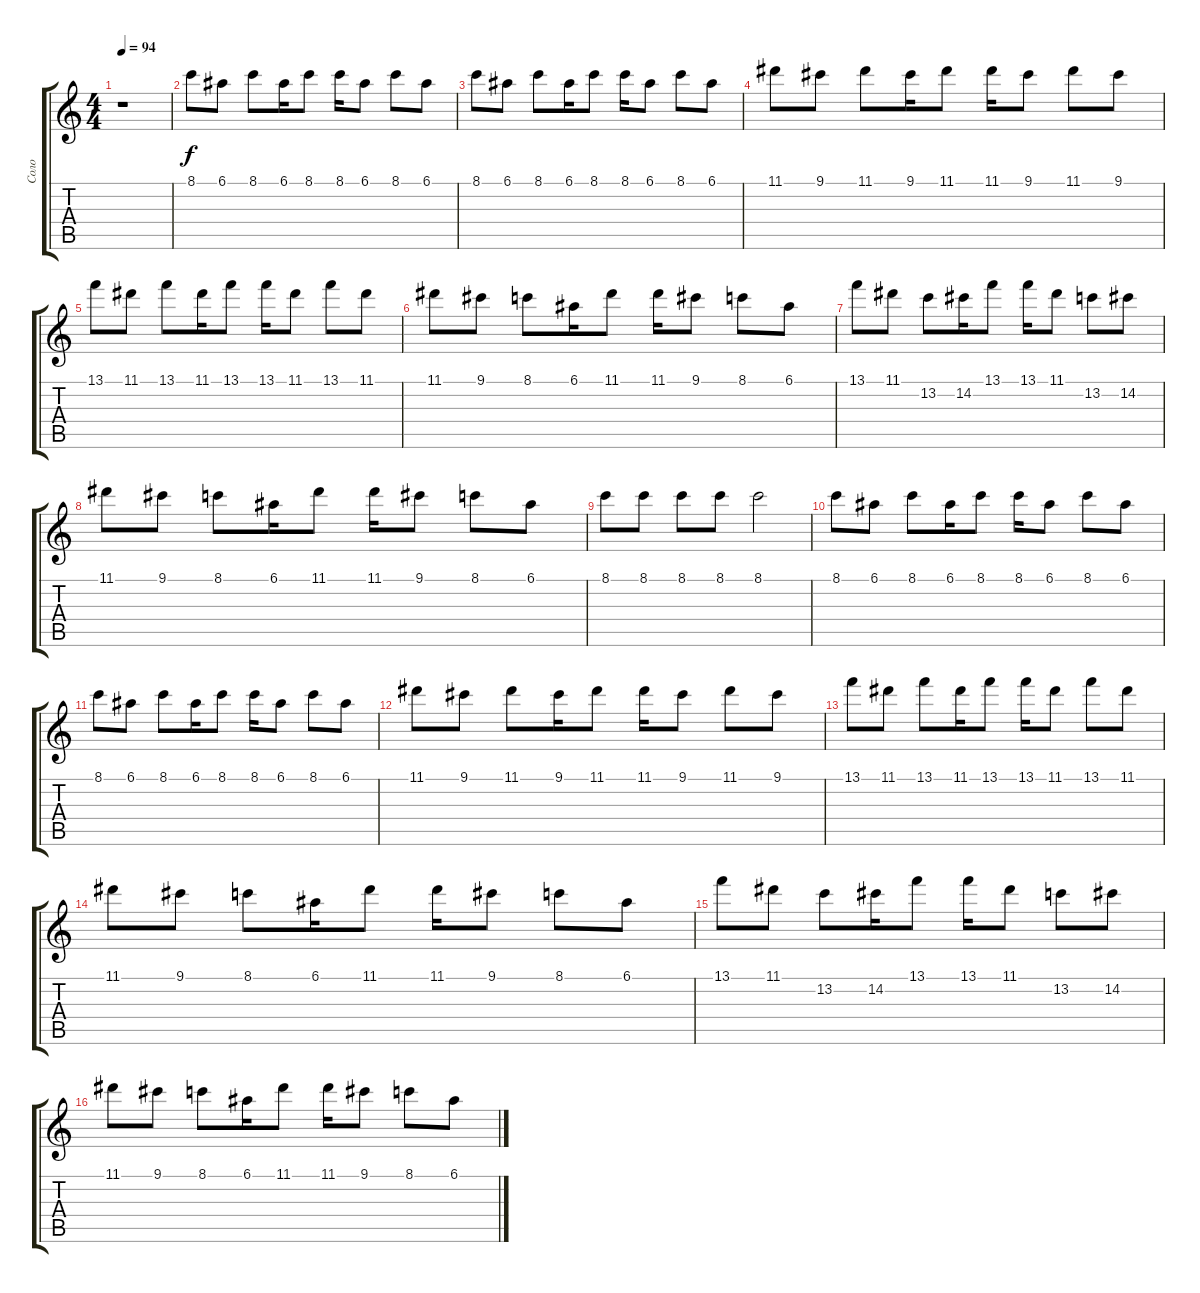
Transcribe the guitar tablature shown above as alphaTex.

\track ("Соло" "Соло") {instrument distortionguitar}
\staff {score tabs}
\tuning (E4 B3 G3 D3 A2 E2) {hide}
\ts (4 4)
\tempo 94
\clef g2
\ks c
r.1{dy f} |
8.1.8 6.1.8 8.1.8 6.1.16 8.1.8 8.1.16 6.1.8 8.1.8 6.1.8 |
8.1.8 6.1.8 8.1.8 6.1.16 8.1.8 8.1.16 6.1.8 8.1.8 6.1.8 |
11.1.8 9.1.8 11.1.8 9.1.16 11.1.8 11.1.16 9.1.8 11.1.8 9.1.8 |
13.1.8 11.1.8 13.1.8 11.1.16 13.1.8 13.1.16 11.1.8 13.1.8 11.1.8 |
11.1.8 9.1.8 8.1.8 6.1.16 11.1.8 11.1.16 9.1.8 8.1.8 6.1.8 |
13.1.8 11.1.8 13.2.8 14.2.16 13.1.8 13.1.16 11.1.8 13.2.8 14.2.8 |
11.1.8 9.1.8 8.1.8 6.1.16 11.1.8 11.1.16 9.1.8 8.1.8 6.1.8 |
8.1.8 8.1.8 8.1.8 8.1.8 8.1.2 |
8.1.8 6.1.8 8.1.8 6.1.16 8.1.8 8.1.16 6.1.8 8.1.8 6.1.8 |
8.1.8 6.1.8 8.1.8 6.1.16 8.1.8 8.1.16 6.1.8 8.1.8 6.1.8 |
11.1.8 9.1.8 11.1.8 9.1.16 11.1.8 11.1.16 9.1.8 11.1.8 9.1.8 |
13.1.8 11.1.8 13.1.8 11.1.16 13.1.8 13.1.16 11.1.8 13.1.8 11.1.8 |
11.1.8 9.1.8 8.1.8 6.1.16 11.1.8 11.1.16 9.1.8 8.1.8 6.1.8 |
13.1.8 11.1.8 13.2.8 14.2.16 13.1.8 13.1.16 11.1.8 13.2.8 14.2.8 |
11.1.8 9.1.8 8.1.8 6.1.16 11.1.8 11.1.16 9.1.8 8.1.8 6.1.8
